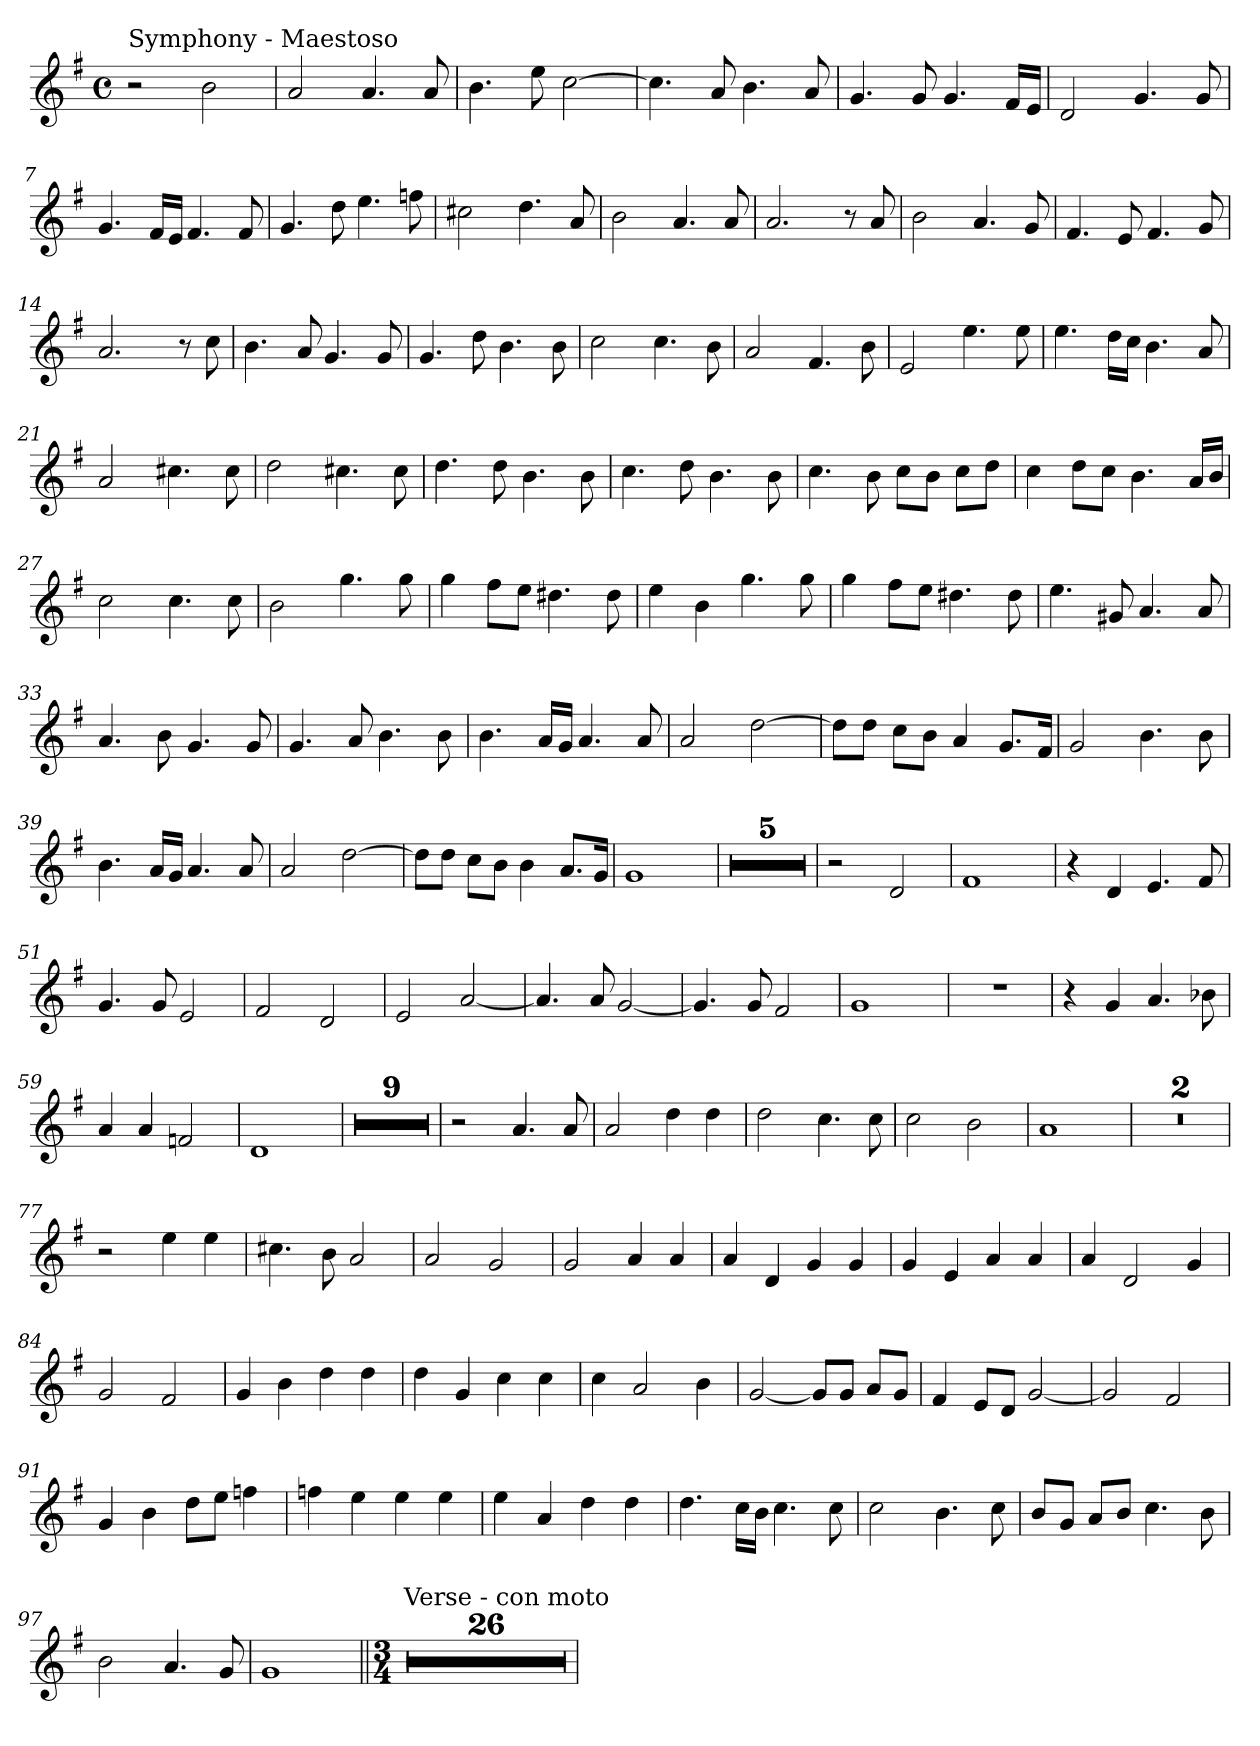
**kern
*part1
*staff1
*clefG2
*k[f#]
*G:
*M4/4
*met(c)
=1
!LO:TX:a:t=Symphony - Maestoso
2r
2b\
=2
2a/
4.a/
8a/
=3
4.b\
8ee\
[2cc\
=4
4.cc\]
8a/
4.b\
8a/
=5
4.g/
8g/
4.g/
16f#/LL
16e/JJ
=6
2d/
4.g/
8g/
=7
4.g/
16f#/LL
16e/JJ
4.f#/
8f#/
!!LO:LB:g=z
=8
4.g/
8dd\
4.ee\
8ffn\
=9
2cc#X\
4.dd\
8a/
=10
2b\
4.a/
8a/
=11
2.a/
8r
8a/
=12
2b\
4.a/
8g/
=13
4.f#/
8e/
4.f#/
8g/
=14
2.a/
8r
8cc\
=15
4.b\
8a/
4.g/
8g/
!!LO:LB:g=z
=16
4.g/
8dd\
4.b\
8b\
=17
2cc\
4.cc\
8b\
=18
2a/
4.f#/
8b\
=19
2e/
4.ee\
8ee\
=20
4.ee\
16dd\LL
16cc\JJ
4.b\
8a/
=21
2a/
4.cc#X\
8cc#\
=22
2dd\
4.cc#X\
8cc#\
=23
4.dd\
8dd\
4.b\
8b\
!!LO:LB:g=z
=24
4.cc\
8dd\
4.b\
8b\
=25
4.cc\
8b\
8cc\L
8b\J
8cc\L
8dd\J
=26
4cc\
8dd\L
8cc\J
4.b\
16a/LL
16b/JJ
=27
2cc\
4.cc\
8cc\
=28
2b\
4.gg\
8gg\
=29
4gg\
8ff#\L
8ee\J
4.dd#X\
8dd#\
=30
4ee\
4b\
4.gg\
8gg\
=31
4gg\
8ff#\L
8ee\J
4.dd#X\
8dd#\
!!LO:LB:g=z
=32
4.ee\
8g#X/
4.a/
8a/
=33
4.a/
8b\
4.g/
8g/
=34
4.g/
8a/
4.b\
8b\
=35
4.b\
16a/LL
16g/JJ
4.a/
8a/
=36
2a/
[2dd\
=37
8dd\L]
8dd\J
8cc\L
8b\J
4a/
8.g/L
16f#/Jk
=38
2g/
4.b\
8b\
!!LO:LB:g=z
=39
4.b\
16a/LL
16g/JJ
4.a/
8a/
=40
2a/
[2dd\
=41
8dd\L]
8dd\J
8cc\L
8b\J
4b\
8.a/L
16g/Jk
=42
1g
=43
1r
=44
1r
=45
1r
=46
1r
=47
1r
=48
2r
2d/
=49
1f#
=50
4r
4d/
4.e/
8f#/
!!LO:LB:g=z
=51
4.g/
8g/
2e/
=52
2f#/
2d/
=53
2e/
[2a/
=54
4.a/]
8a/
[2g/
=55
4.g/]
8g/
2f#/
=56
1g
=57
1r
=58
4r
4g/
4.a/
8b-X\
=59
4a/
4a/
2fn/
!!LO:LB:g=z
=60
1d
=61
1r
=62
1r
=63
1r
=64
1r
=65
1r
=66
1r
=67
1r
=68
1r
=69
1r
=70
2r
4.a/
8a/
=71
2a/
4dd\
4dd\
=72
2dd\
4.cc\
8cc\
=73
2cc\
2b\
=74
1a
=75
1r
=76
1r
=77
2r
4ee\
4ee\
!!LO:LB:g=z
=78
4.cc#X\
8b\
2a/
=79
2a/
2g/
=80
2g/
4a/
4a/
=81
4a/
4d/
4g/
4g/
=82
4g/
4e/
4a/
4a/
=83
4a/
2d/
4g/
=84
2g/
2f#/
=85
4g/
4b\
4dd\
4dd\
!!LO:LB:g=z
=86
4dd\
4g/
4cc\
4cc\
=87
4cc\
2a/
4b\
=88
[2g/
8g/L]
8g/J
8a/L
8g/J
=89
4f#/
8e/L
8d/J
[2g/
=90
2g/]
2f#/
=91
4g/
4b\
8dd\L
8ee\J
4ffn\
=92
4ffn\
4ee\
4ee\
4ee\
=93
4ee\
4a/
4dd\
4dd\
!!LO:LB:g=z
=94
4.dd\
16cc\LL
16b\JJ
4.cc\
8cc\
=95
2cc\
4.b\
8cc\
=96
8b/L
8g/J
8a/L
8b/J
4.cc\
8b\
=97
2b\
4.a/
8g/
=98
1g
=99||
*M3/4
!LO:TX:a:t=Verse - con moto
2.r
=100
2.r
=101
2.r
=102
2.r
=103
2.r
=104
2.r
=105
2.r
=106
2.r
=107
2.r
=108
2.r
=109
2.r
=110
2.r
=111
2.r
=112
2.r
=113
2.r
=114
2.r
=115
2.r
=116
2.r
=117
2.r
=118
2.r
=119
2.r
=120
2.r
=121
2.r
=122
2.r
=123
2.r
=124
2.r
=
*-
